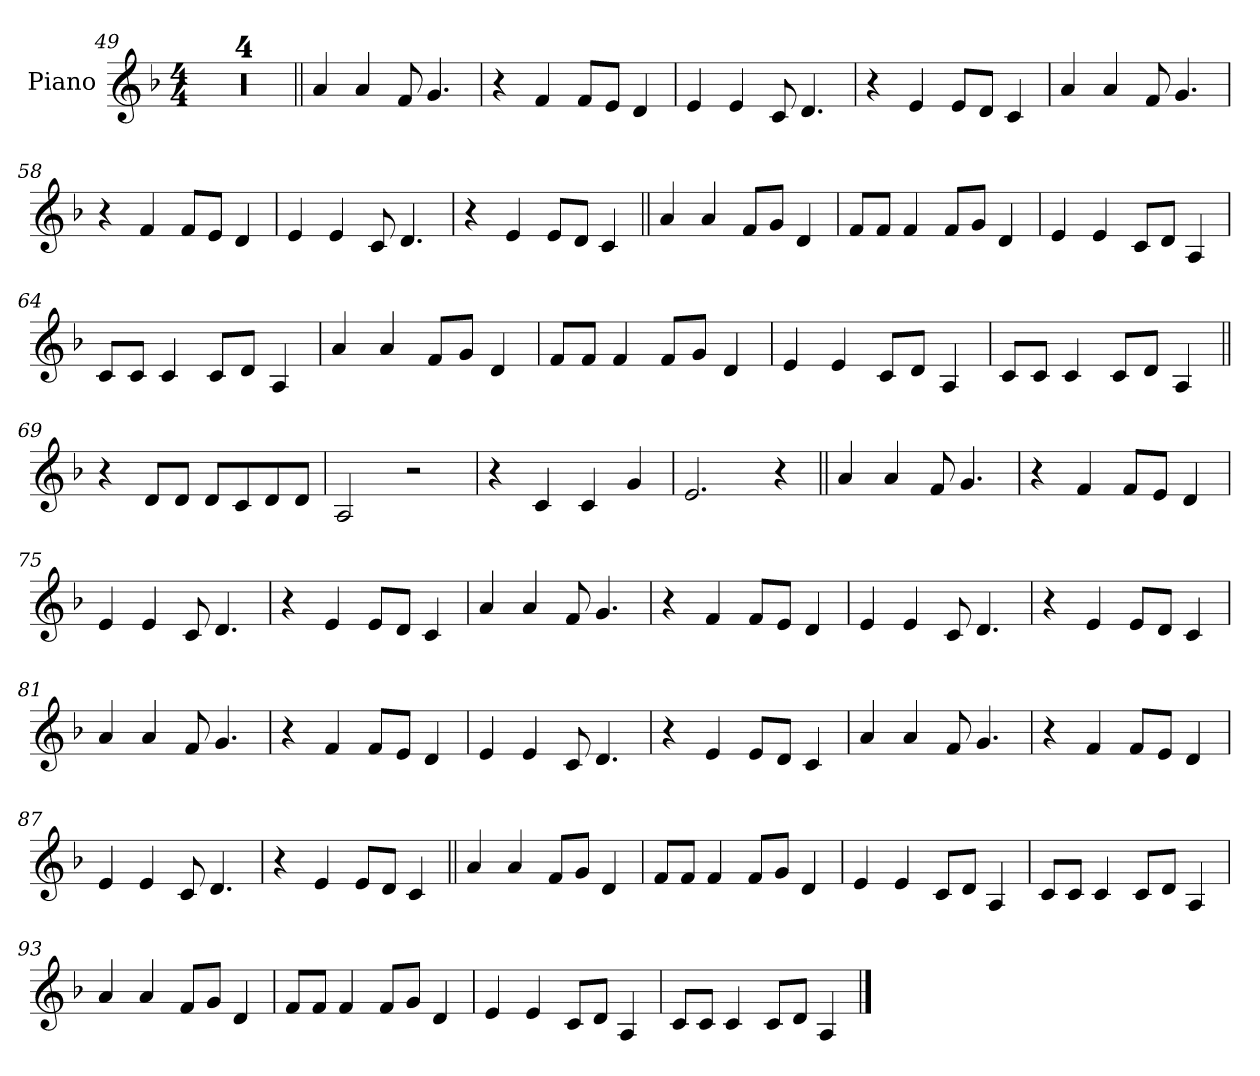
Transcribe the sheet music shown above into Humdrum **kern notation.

**kern
*part1
*staff1
*I"Piano
*I'Pno.
*clefG2
*k[b-]
*M4/4
=49
1r
=50
1r
=51
1r
=52
1r
=53||
4a
4a
8f
4.g
=54
4r
4f
8fL
8eJ
4d
=55
4e
4e
8c
4.d
=56
4r
4e
8eL
8dJ
4c
=57
4a
4a
8f
4.g
=58
4r
4f
8fL
8eJ
4d
=59
4e
4e
8c
4.d
=60
4r
4e
8eL
8dJ
4c
=61||
4a!
4a!
8f!L
8g!J
4d!
=62
8f!L
8f!J
4f!
8f!L
8g!J
4d!
=63
4e!
4e!
8c!L
8d!J
4A!
=64
8c!L
8c!J
4c!
8c!L
8d!J
4A!
=65
4a!
4a!
8f!L
8g!J
4d!
=66
8f!L
8f!J
4f!
8f!L
8g!J
4d!
=67
4e!
4e!
8c!L
8d!J
4A!
=68
8c!L
8c!J
4c!
8c!L
8d!J
4A!
=69||
4r
8dL
8dJ
8dL
8c
8d
8dJ
=70
2A
2r
=71
4r
4c
4c
4g
=72
2.e
4r
=73||
4a
4a
8f
4.g
=74
4r
4f
8fL
8eJ
4d
=75
4e
4e
8c
4.d
=76
4r
4e
8eL
8dJ
4c
=77
4a
4a
8f
4.g
=78
4r
4f
8fL
8eJ
4d
=79
4e
4e
8c
4.d
=80
4r
4e
8eL
8dJ
4c
=81
4a
4a
8f
4.g
=82
4r
4f
8fL
8eJ
4d
=83
4e
4e
8c
4.d
=84
4r
4e
8eL
8dJ
4c
=85
4a
4a
8f
4.g
=86
4r
4f
8fL
8eJ
4d
=87
4e
4e
8c
4.d
=88
4r
4e
8eL
8dJ
4c
=89||
4a!
4a!
8f!L
8g!J
4d!
=90
8f!L
8f!J
4f!
8f!L
8g!J
4d!
=91
4e!
4e!
8c!L
8d!J
4A!
=92
8c!L
8c!J
4c!
8c!L
8d!J
4A!
=93
4a!
4a!
8f!L
8g!J
4d!
=94
8f!L
8f!J
4f!
8f!L
8g!J
4d!
=95
4e!
4e!
8c!L
8d!J
4A!
=96
8c!L
8c!J
4c!
8c!L
8d!J
4A!
==
*-
